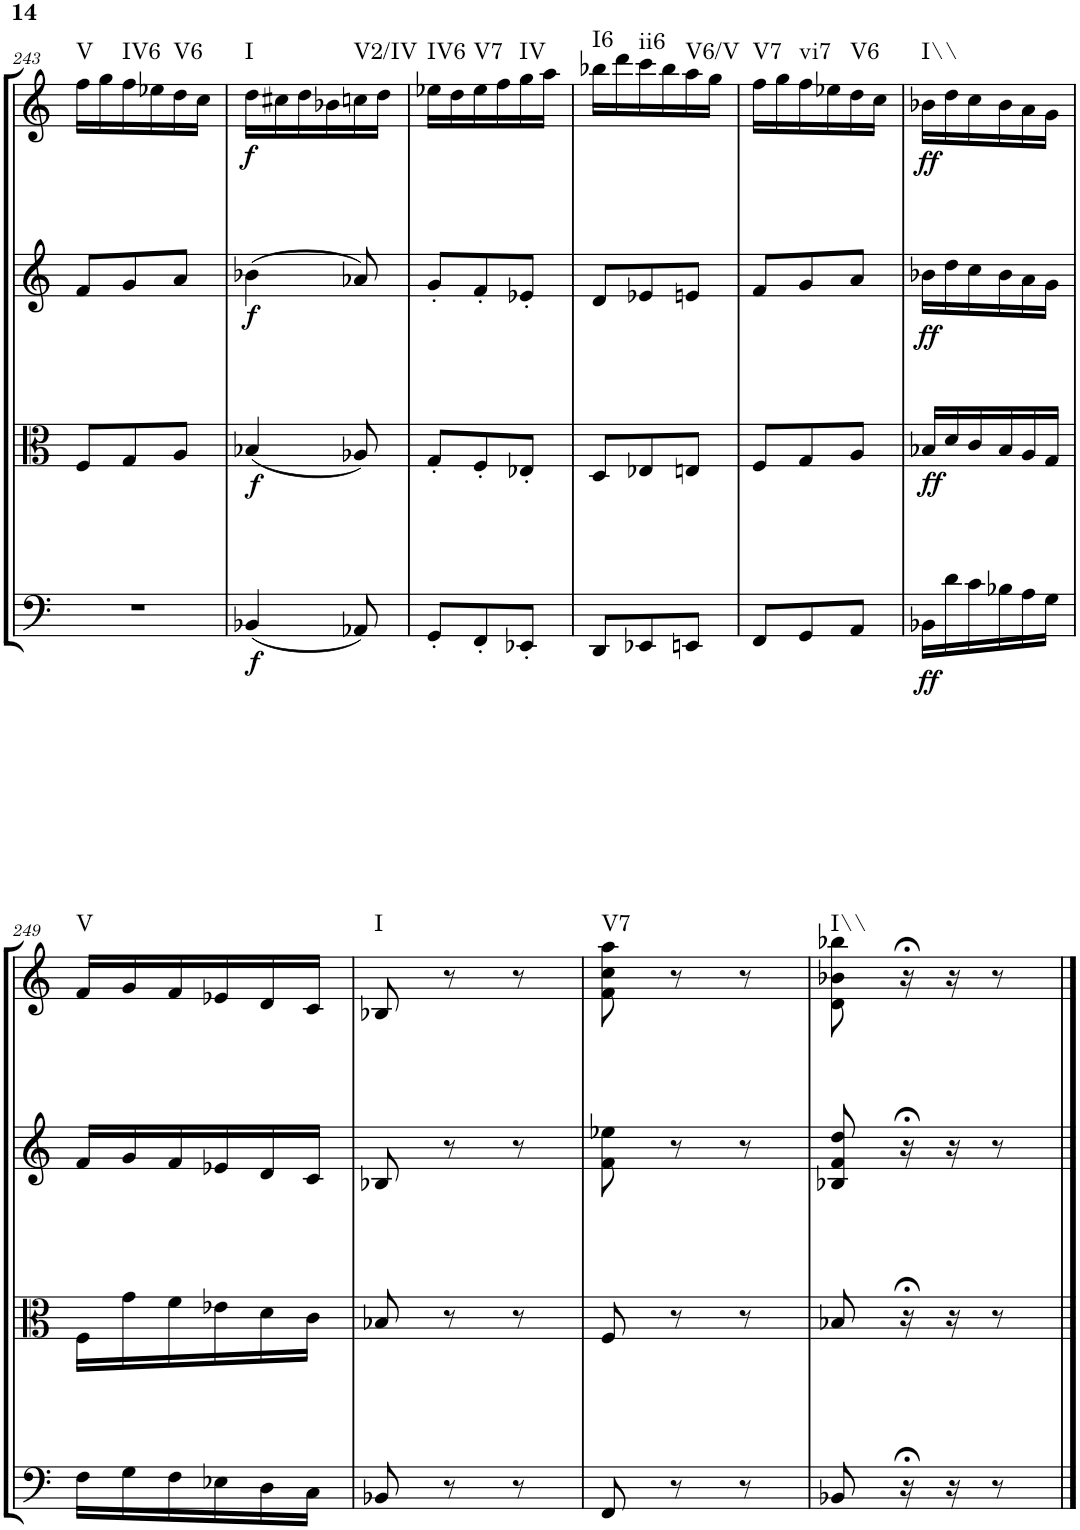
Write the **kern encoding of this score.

**kern	**dynam	**kern	**dynam	**kern	**dynam	**kern	**dynam	**harte
*part4	*part4	*part3	*part3	*part2	*part2	*part1	*part1	*part1
*staff4	*staff4	*staff3	*staff3	*staff2	*staff2	*staff1	*staff1	*
*I"Violoncello	*	*I"Viola	*	*I"Violin II	*	*I"Violin I	*	*
*I'Vc	*	*I'Vla	*	*I'Vln	*	*I'Vln	*	*
!!LO:PB:g=z
*clefF4	*	*clefC3	*	*clefG2	*	*clefG2	*	*
*k[]	*	*k[]	*	*k[]	*	*k[]	*	*
*M3/8	*	*M3/8	*	*M3/8	*	*M3/8	*	*
=243	=243	=243	=243	=243	=243	=243	=243	=243
!	!	!	!	!	!	!	!	!LO:H:kt=V
4.r	.	8F/L	.	8f/L	.	16ff\LL	.	N
.	.	.	.	.	.	16gg\	.	.
!	!	!	!	!	!	!	!	!LO:H:kt=IV6
.	.	8G/	.	8g/	.	16ff\	.	N
.	.	.	.	.	.	16ee-X\	.	.
!	!	!	!	!	!	!	!	!LO:H:kt=V6
.	.	8A/J	.	8a/J	.	16dd\	.	N
.	.	.	.	.	.	16cc\JJ	.	.
=244	=244	=244	=244	=244	=244	=244	=244	=244
!	!LO:DY:b	!	!LO:DY:b	!	!LO:DY:b	!	!LO:DY:b	!LO:H:kt=I
(4BB-X/	f	(4B-X/	f	(4b-X\	f	16dd\LL	f	N
.	.	.	.	.	.	16cc#X\	.	.
.	.	.	.	.	.	16dd\	.	.
.	.	.	.	.	.	16b-X\	.	.
!	!	!	!	!	!	!	!	!LO:H:kt=V2/IV
8AA-X/)	.	8A-X/)	.	8a-X/)	.	16ccn\	.	N
.	.	.	.	.	.	16dd\JJ	.	.
=245	=245	=245	=245	=245	=245	=245	=245	=245
!	!	!	!	!	!	!	!	!LO:H:kt=IV6
8GG'/L	.	8G'/L	.	8g'/L	.	16ee-X\LL	.	N
.	.	.	.	.	.	16dd\	.	.
!	!	!	!	!	!	!	!	!LO:H:kt=V7
8FF'/	.	8F'/	.	8f'/	.	16ee-\	.	N
.	.	.	.	.	.	16ff\	.	.
!	!	!	!	!	!	!	!	!LO:H:kt=IV
8EE-X'/J	.	8E-X'/J	.	8e-X'/J	.	16gg\	.	N
.	.	.	.	.	.	16aa\JJ	.	.
=246	=246	=246	=246	=246	=246	=246	=246	=246
!	!	!	!	!	!	!	!	!LO:H:kt=I6
8DD/L	.	8D/L	.	8d/L	.	16bb-X\LL	.	N
.	.	.	.	.	.	16ddd\	.	.
!	!	!	!	!	!	!	!	!LO:H:kt=ii6
8EE-X/	.	8E-X/	.	8e-X/	.	16ccc\	.	N
.	.	.	.	.	.	16bb-\	.	.
!	!	!	!	!	!	!	!	!LO:H:kt=V6/V
8EEn/J	.	8En/J	.	8en/J	.	16aa\	.	N
.	.	.	.	.	.	16gg\JJ	.	.
=247	=247	=247	=247	=247	=247	=247	=247	=247
!	!	!	!	!	!	!	!	!LO:H:kt=V7
8FF/L	.	8F/L	.	8f/L	.	16ff\LL	.	N
.	.	.	.	.	.	16gg\	.	.
!	!	!	!	!	!	!	!	!LO:H:kt=vi7
8GG/	.	8G/	.	8g/	.	16ff\	.	N
.	.	.	.	.	.	16ee-X\	.	.
!	!	!	!	!	!	!	!	!LO:H:kt=V6
8AA/J	.	8A/J	.	8a/J	.	16dd\	.	N
.	.	.	.	.	.	16cc\JJ	.	.
=248	=248	=248	=248	=248	=248	=248	=248	=248
!	!LO:DY:b	!	!LO:DY:b	!	!LO:DY:b	!	!LO:DY:b	!LO:H:kt=I\\
16BB-X\LL	ff	16B-X/LL	ff	16b-X\LL	ff	16b-X\LL	ff	N
16d\	.	16d/	.	16dd\	.	16dd\	.	.
16c\	.	16c/	.	16cc\	.	16cc\	.	.
16B-X\	.	16B-/	.	16b-\	.	16b-\	.	.
16A\	.	16A/	.	16a\	.	16a\	.	.
16G\JJ	.	16G/JJ	.	16g\JJ	.	16g\JJ	.	.
!!LO:LB:g=z
=249	=249	=249	=249	=249	=249	=249	=249	=249
!	!	!	!	!	!	!	!	!LO:H:kt=V
16F\LL	.	16F\LL	.	16f/LL	.	16f/LL	.	N
16G\	.	16g\	.	16g/	.	16g/	.	.
16F\	.	16f\	.	16f/	.	16f/	.	.
16E-X\	.	16e-X\	.	16e-X/	.	16e-X/	.	.
16D\	.	16d\	.	16d/	.	16d/	.	.
16C\JJ	.	16c\JJ	.	16c/JJ	.	16c/JJ	.	.
=250	=250	=250	=250	=250	=250	=250	=250	=250
!	!	!	!	!	!	!	!	!LO:H:kt=I
8BB-X/	.	8B-X/	.	8B-X/	.	8B-X/	.	N
8r	.	8r	.	8r	.	8r	.	.
8r	.	8r	.	8r	.	8r	.	.
=251	=251	=251	=251	=251	=251	=251	=251	=251
!	!	!	!	!	!	!	!	!LO:H:kt=V7
8FF/	.	8F/	.	8f\ 8ee-X\	.	8f\ 8cc\ 8aa\	.	N
8r	.	8r	.	8r	.	8r	.	.
8r	.	8r	.	8r	.	8r	.	.
=252	=252	=252	=252	=252	=252	=252	=252	=252
!	!	!	!	!	!	!	!	!LO:H:kt=I\\
8BB-X/	.	8B-X/	.	8B-X/ 8f/ 8dd/	.	8d\ 8b-X\ 8bb-X\	.	N
16r;<	.	16r;<	.	16r;<	.	16r;<	.	.
16r	.	16r	.	16r	.	16r	.	.
8r	.	8r	.	8r	.	8r	.	.
==	==	==	==	==	==	==	==	==
*-	*-	*-	*-	*-	*-	*-	*-	*-
